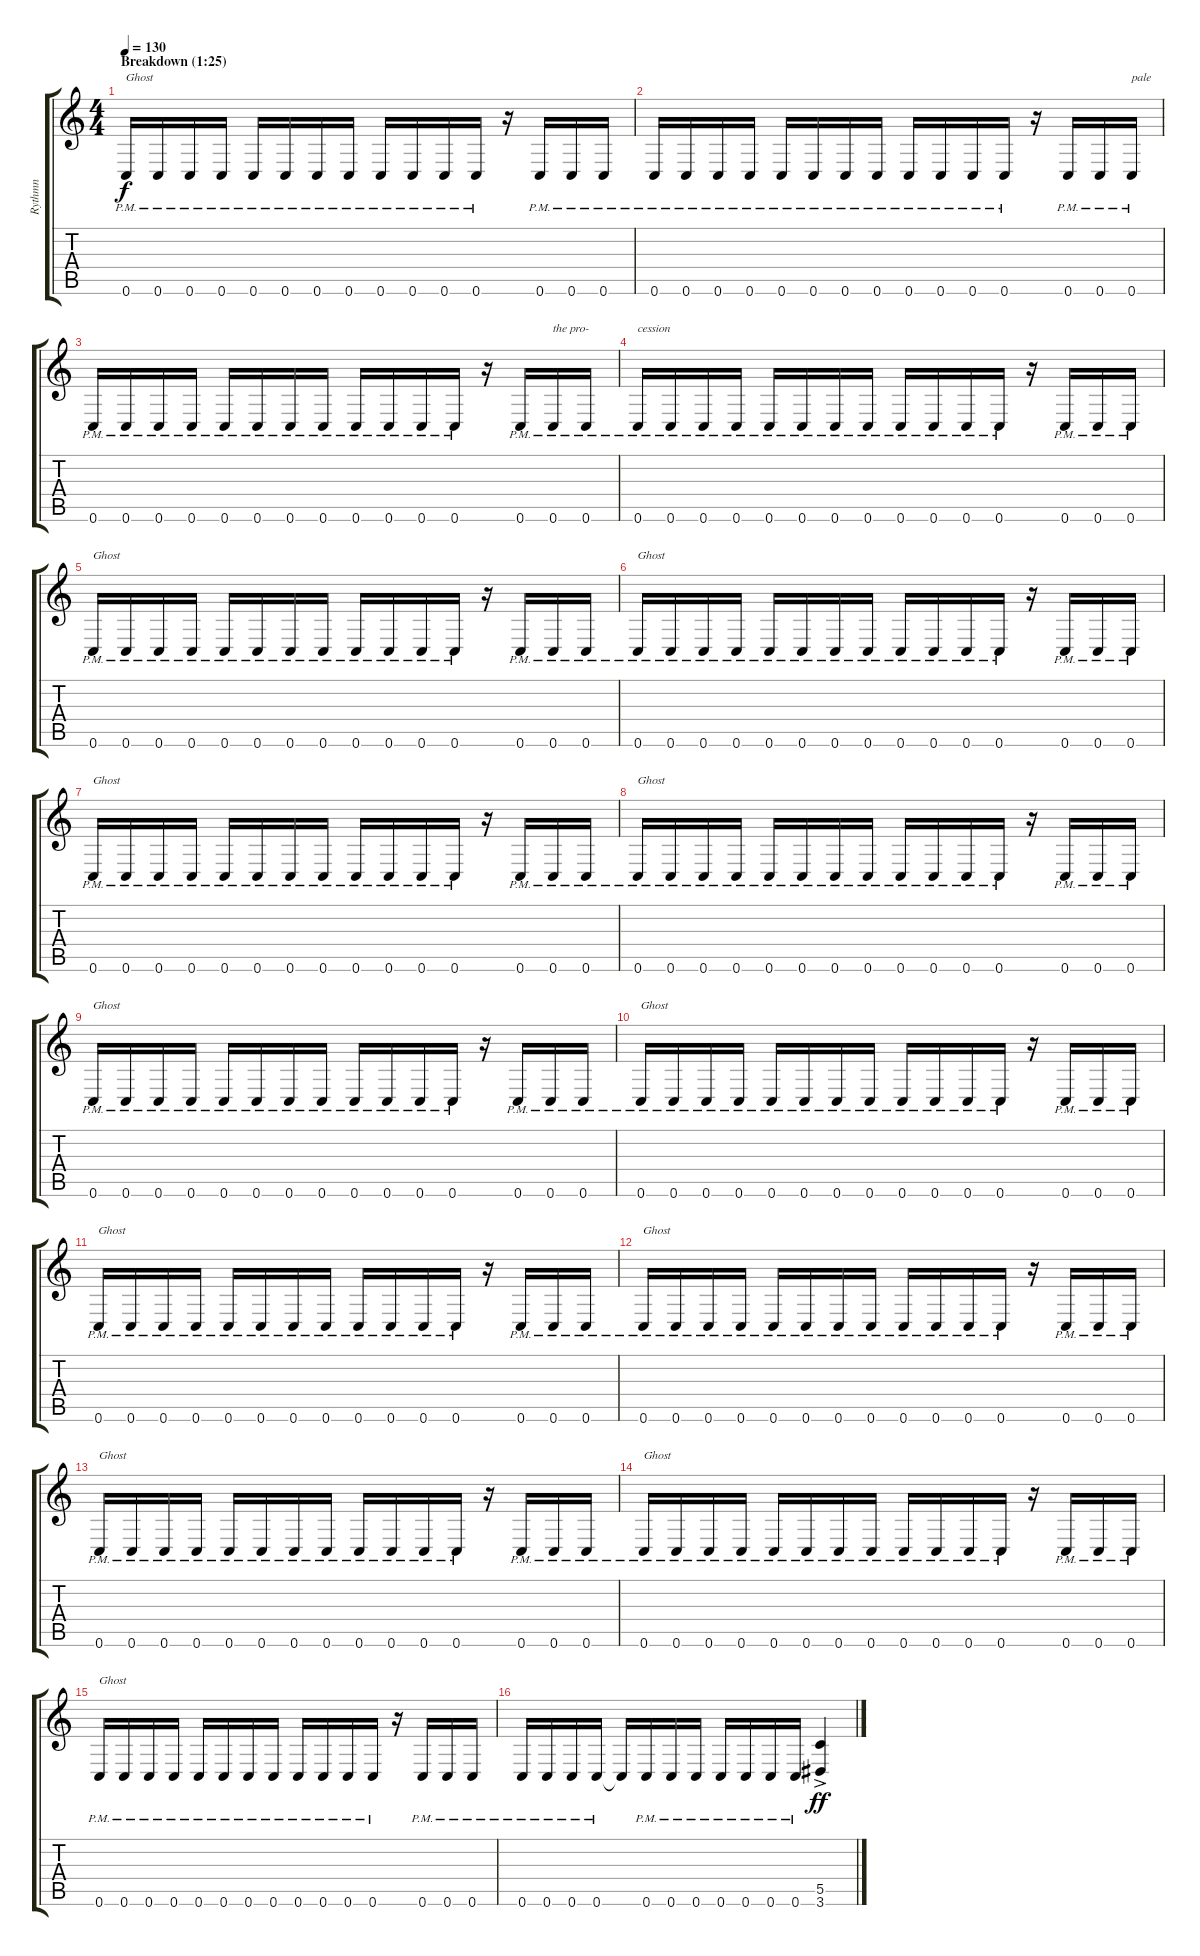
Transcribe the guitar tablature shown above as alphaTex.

\track ("Rythmn" "Rythmn") {instrument distortionguitar}
\staff {score tabs}
\tuning (D4 A3 F3 C3 G2 C2) {hide}
\ts (4 4)
\section ("" "Breakdown (1:25)")
\tempo 130
\clef g2
\ks c
0.6{pm}.16{txt "Ghost" dy f} 0.6{pm}.16 0.6{pm}.16 0.6{pm}.16 0.6{pm}.16 0.6{pm}.16 0.6{pm}.16 0.6{pm}.16 0.6{pm}.16 0.6{pm}.16 0.6{pm}.16 0.6{pm}.16 r.16 0.6{pm}.16 0.6{pm}.16 0.6{pm}.16 |
0.6{pm}.16 0.6{pm}.16 0.6{pm}.16 0.6{pm}.16 0.6{pm}.16 0.6{pm}.16 0.6{pm}.16 0.6{pm}.16 0.6{pm}.16 0.6{pm}.16 0.6{pm}.16 0.6{pm}.16 r.16 0.6{pm}.16 0.6{pm}.16 0.6{pm}.16{txt "pale"} |
0.6{pm}.16 0.6{pm}.16 0.6{pm}.16 0.6{pm}.16 0.6{pm}.16 0.6{pm}.16 0.6{pm}.16 0.6{pm}.16 0.6{pm}.16 0.6{pm}.16 0.6{pm}.16 0.6{pm}.16 r.16 0.6{pm}.16 0.6{pm}.16{txt "the pro-"} 0.6{pm}.16 |
0.6{pm}.16{txt "cession"} 0.6{pm}.16 0.6{pm}.16 0.6{pm}.16 0.6{pm}.16 0.6{pm}.16 0.6{pm}.16 0.6{pm}.16 0.6{pm}.16 0.6{pm}.16 0.6{pm}.16 0.6{pm}.16 r.16 0.6{pm}.16 0.6{pm}.16 0.6{pm}.16 |
0.6{pm}.16{txt "Ghost"} 0.6{pm}.16 0.6{pm}.16 0.6{pm}.16 0.6{pm}.16 0.6{pm}.16 0.6{pm}.16 0.6{pm}.16 0.6{pm}.16 0.6{pm}.16 0.6{pm}.16 0.6{pm}.16 r.16 0.6{pm}.16 0.6{pm}.16 0.6{pm}.16 |
0.6{pm}.16{txt "Ghost"} 0.6{pm}.16 0.6{pm}.16 0.6{pm}.16 0.6{pm}.16 0.6{pm}.16 0.6{pm}.16 0.6{pm}.16 0.6{pm}.16 0.6{pm}.16 0.6{pm}.16 0.6{pm}.16 r.16 0.6{pm}.16 0.6{pm}.16 0.6{pm}.16 |
0.6{pm}.16{txt "Ghost"} 0.6{pm}.16 0.6{pm}.16 0.6{pm}.16 0.6{pm}.16 0.6{pm}.16 0.6{pm}.16 0.6{pm}.16 0.6{pm}.16 0.6{pm}.16 0.6{pm}.16 0.6{pm}.16 r.16 0.6{pm}.16 0.6{pm}.16 0.6{pm}.16 |
0.6{pm}.16{txt "Ghost"} 0.6{pm}.16 0.6{pm}.16 0.6{pm}.16 0.6{pm}.16 0.6{pm}.16 0.6{pm}.16 0.6{pm}.16 0.6{pm}.16 0.6{pm}.16 0.6{pm}.16 0.6{pm}.16 r.16 0.6{pm}.16 0.6{pm}.16 0.6{pm}.16 |
0.6{pm}.16{txt "Ghost"} 0.6{pm}.16 0.6{pm}.16 0.6{pm}.16 0.6{pm}.16 0.6{pm}.16 0.6{pm}.16 0.6{pm}.16 0.6{pm}.16 0.6{pm}.16 0.6{pm}.16 0.6{pm}.16 r.16 0.6{pm}.16 0.6{pm}.16 0.6{pm}.16 |
0.6{pm}.16{txt "Ghost"} 0.6{pm}.16 0.6{pm}.16 0.6{pm}.16 0.6{pm}.16 0.6{pm}.16 0.6{pm}.16 0.6{pm}.16 0.6{pm}.16 0.6{pm}.16 0.6{pm}.16 0.6{pm}.16 r.16 0.6{pm}.16 0.6{pm}.16 0.6{pm}.16 |
0.6{pm}.16{txt "Ghost"} 0.6{pm}.16 0.6{pm}.16 0.6{pm}.16 0.6{pm}.16 0.6{pm}.16 0.6{pm}.16 0.6{pm}.16 0.6{pm}.16 0.6{pm}.16 0.6{pm}.16 0.6{pm}.16 r.16 0.6{pm}.16 0.6{pm}.16 0.6{pm}.16 |
0.6{pm}.16{txt "Ghost"} 0.6{pm}.16 0.6{pm}.16 0.6{pm}.16 0.6{pm}.16 0.6{pm}.16 0.6{pm}.16 0.6{pm}.16 0.6{pm}.16 0.6{pm}.16 0.6{pm}.16 0.6{pm}.16 r.16 0.6{pm}.16 0.6{pm}.16 0.6{pm}.16 |
0.6{pm}.16{txt "Ghost"} 0.6{pm}.16 0.6{pm}.16 0.6{pm}.16 0.6{pm}.16 0.6{pm}.16 0.6{pm}.16 0.6{pm}.16 0.6{pm}.16 0.6{pm}.16 0.6{pm}.16 0.6{pm}.16 r.16 0.6{pm}.16 0.6{pm}.16 0.6{pm}.16 |
0.6{pm}.16{txt "Ghost"} 0.6{pm}.16 0.6{pm}.16 0.6{pm}.16 0.6{pm}.16 0.6{pm}.16 0.6{pm}.16 0.6{pm}.16 0.6{pm}.16 0.6{pm}.16 0.6{pm}.16 0.6{pm}.16 r.16 0.6{pm}.16 0.6{pm}.16 0.6{pm}.16 |
0.6{pm}.16{txt "Ghost"} 0.6{pm}.16 0.6{pm}.16 0.6{pm}.16 0.6{pm}.16 0.6{pm}.16 0.6{pm}.16 0.6{pm}.16 0.6{pm}.16 0.6{pm}.16 0.6{pm}.16 0.6{pm}.16 r.16 0.6{pm}.16 0.6{pm}.16 0.6{pm}.16 |
0.6{pm}.16 0.6{pm}.16 0.6{pm}.16 0.6{pm}.16 0.6{t}.16 0.6{pm}.16 0.6{pm}.16 0.6{pm}.16 0.6{pm}.16 0.6{pm}.16 0.6{pm}.16 0.6{pm}.16 (5.5 3.6{ac}).4{dy ff}
